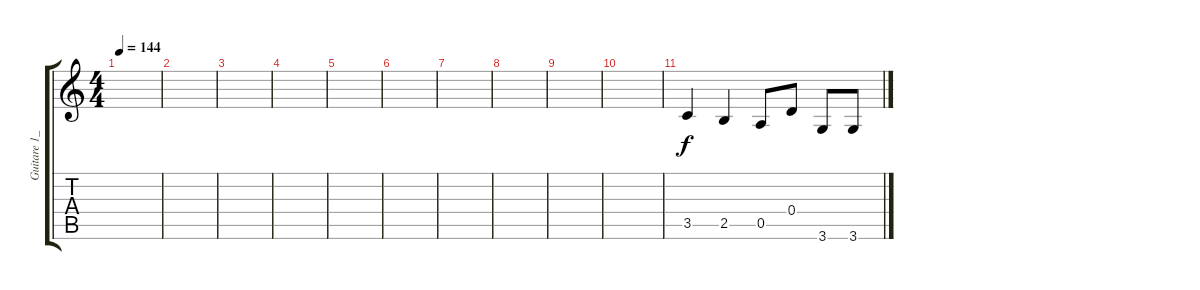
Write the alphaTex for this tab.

\track ("Guitare 1_1" "Guitare 1_") {instrument distortionguitar}
\staff {score tabs}
\tuning (E4 B3 G3 D3 A2 E2) {hide}
\ts (4 4)
\tempo 144
\clef g2
\ks c
|
|
|
|
|
|
|
|
|
|
3.5.4 2.5.4 0.5.8 0.4.8 3.6.8 3.6.8
